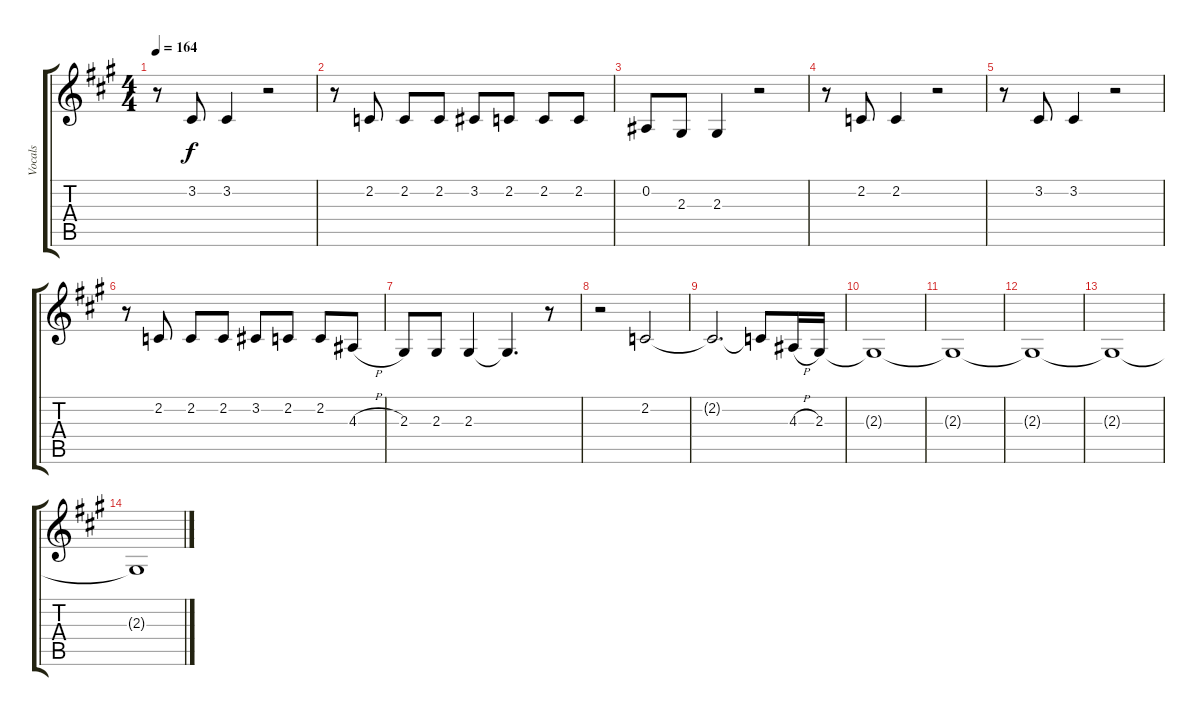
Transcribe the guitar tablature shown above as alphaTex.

\track ("Vocals" "Vocals") {instrument clarinet}
\staff {score tabs}
\tuning (Eb4 Bb3 Gb3 Db3 Ab2 Eb2) {hide}
\ts (4 4)
\tempo 164
\clef g2
\ks a
r.8{dy f} 3.2.8 3.2.4 r.2 |
r.8 2.2.8 2.2.8 2.2.8 3.2.8 2.2.8 2.2.8 2.2.8 |
0.2.8 2.3.8 2.3.4 r.2 |
r.8 2.2.8 2.2.4 r.2 |
r.8 3.2.8 3.2.4 r.2 |
r.8 2.2.8 2.2.8 2.2.8 3.2.8 2.2.8 2.2.8 4.3{h}.8 |
2.3.8 2.3.8 2.3.4 2.3{t}.4{d} r.8 |
r.2 2.2.2 |
2.2{t}.2{d} 2.2{t}.8 4.3{h}.16 2.3.16 |
2.3{t}.1 |
2.3{t}.1 |
2.3{t}.1 |
2.3{t}.1 |
2.3{t}.1
